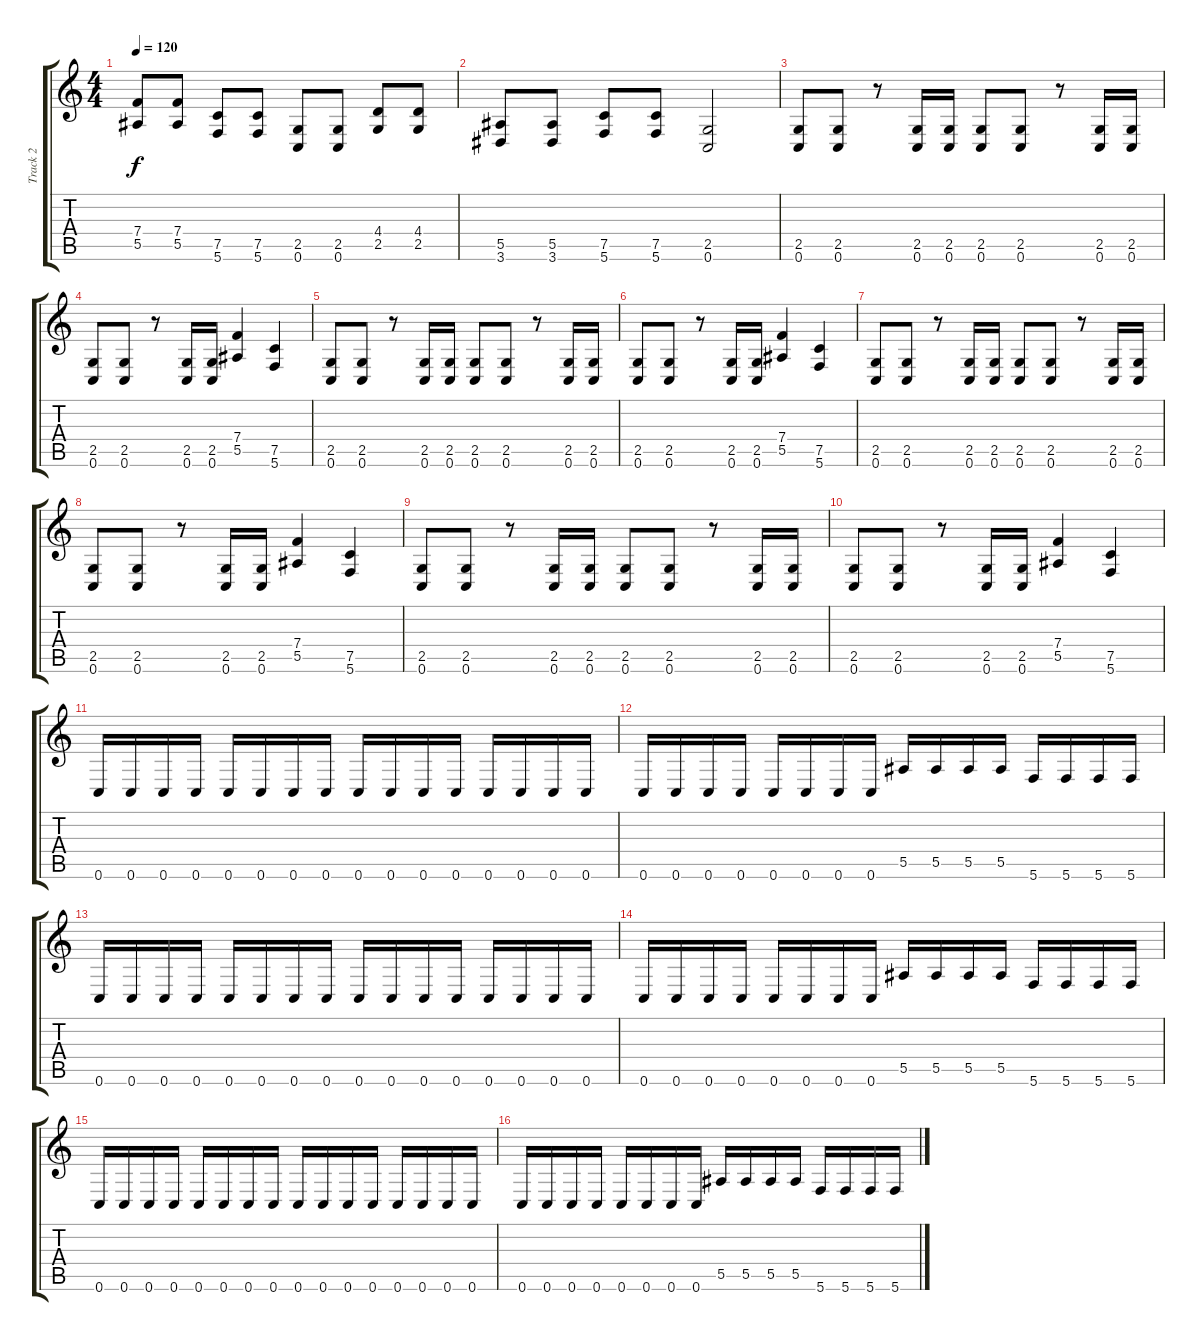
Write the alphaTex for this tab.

\track ("Track 2" "Track 2") {instrument distortionguitar}
\staff {score tabs}
\tuning (C4 G3 Eb3 Bb2 F2 C2) {hide}
\ts (4 4)
\tempo 120
\clef g2
\ks c
(7.4 5.5).8{dy f} (7.4 5.5).8 (7.5 5.6).8 (7.5 5.6).8 (2.5 0.6).8 (2.5 0.6).8 (4.4 2.5).8 (4.4 2.5).8 |
(5.5 3.6).8 (5.5 3.6).8 (7.5 5.6).8 (7.5 5.6).8 (2.5 0.6).2 |
(2.5 0.6).8 (2.5 0.6).8 r.8 (2.5 0.6).16 (2.5 0.6).16 (2.5 0.6).8 (2.5 0.6).8 r.8 (2.5 0.6).16 (2.5 0.6).16 |
(2.5 0.6).8 (2.5 0.6).8 r.8 (2.5 0.6).16 (2.5 0.6).16 (7.4 5.5).4 (7.5 5.6).4 |
(2.5 0.6).8 (2.5 0.6).8 r.8 (2.5 0.6).16 (2.5 0.6).16 (2.5 0.6).8 (2.5 0.6).8 r.8 (2.5 0.6).16 (2.5 0.6).16 |
(2.5 0.6).8 (2.5 0.6).8 r.8 (2.5 0.6).16 (2.5 0.6).16 (7.4 5.5).4 (7.5 5.6).4 |
(2.5 0.6).8 (2.5 0.6).8 r.8 (2.5 0.6).16 (2.5 0.6).16 (2.5 0.6).8 (2.5 0.6).8 r.8 (2.5 0.6).16 (2.5 0.6).16 |
(2.5 0.6).8 (2.5 0.6).8 r.8 (2.5 0.6).16 (2.5 0.6).16 (7.4 5.5).4 (7.5 5.6).4 |
(2.5 0.6).8 (2.5 0.6).8 r.8 (2.5 0.6).16 (2.5 0.6).16 (2.5 0.6).8 (2.5 0.6).8 r.8 (2.5 0.6).16 (2.5 0.6).16 |
(2.5 0.6).8 (2.5 0.6).8 r.8 (2.5 0.6).16 (2.5 0.6).16 (7.4 5.5).4 (7.5 5.6).4 |
0.6.16 0.6.16 0.6.16 0.6.16 0.6.16 0.6.16 0.6.16 0.6.16 0.6.16 0.6.16 0.6.16 0.6.16 0.6.16 0.6.16 0.6.16 0.6.16 |
0.6.16 0.6.16 0.6.16 0.6.16 0.6.16 0.6.16 0.6.16 0.6.16 5.5.16 5.5.16 5.5.16 5.5.16 5.6.16 5.6.16 5.6.16 5.6.16 |
0.6.16 0.6.16 0.6.16 0.6.16 0.6.16 0.6.16 0.6.16 0.6.16 0.6.16 0.6.16 0.6.16 0.6.16 0.6.16 0.6.16 0.6.16 0.6.16 |
0.6.16 0.6.16 0.6.16 0.6.16 0.6.16 0.6.16 0.6.16 0.6.16 5.5.16 5.5.16 5.5.16 5.5.16 5.6.16 5.6.16 5.6.16 5.6.16 |
0.6.16 0.6.16 0.6.16 0.6.16 0.6.16 0.6.16 0.6.16 0.6.16 0.6.16 0.6.16 0.6.16 0.6.16 0.6.16 0.6.16 0.6.16 0.6.16 |
0.6.16 0.6.16 0.6.16 0.6.16 0.6.16 0.6.16 0.6.16 0.6.16 5.5.16 5.5.16 5.5.16 5.5.16 5.6.16 5.6.16 5.6.16 5.6.16
